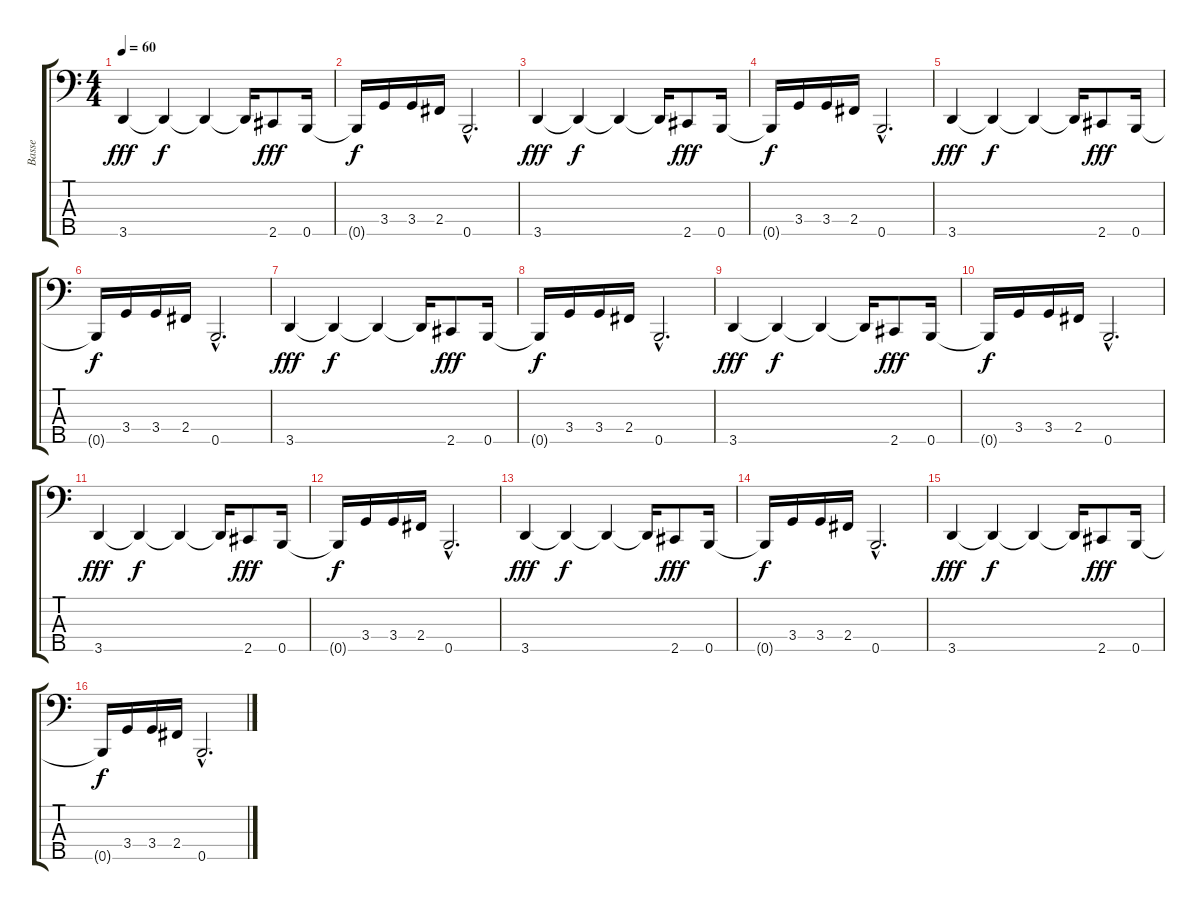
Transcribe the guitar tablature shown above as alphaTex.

\track ("Basse" "Basse") {instrument electricbassfinger}
\staff {score tabs}
\tuning (G2 D2 A1 E1 B0) {hide}
\ts (4 4)
\tempo 60
\clef f4
\ks c
3.5.4{dy fff} 3.5{t}.4{dy f} 3.5{t}.4 3.5{t}.16 2.5.8{dy fff} 0.5.16 |
0.5{t}.16{dy f} 3.4.16 3.4.16 2.4.16 0.5{hac}.2{d} |
3.5.4{dy fff} 3.5{t}.4{dy f} 3.5{t}.4 3.5{t}.16 2.5.8{dy fff} 0.5.16 |
0.5{t}.16{dy f} 3.4.16 3.4.16 2.4.16 0.5{hac}.2{d} |
3.5.4{dy fff} 3.5{t}.4{dy f} 3.5{t}.4 3.5{t}.16 2.5.8{dy fff} 0.5.16 |
0.5{t}.16{dy f} 3.4.16 3.4.16 2.4.16 0.5{hac}.2{d} |
3.5.4{dy fff} 3.5{t}.4{dy f} 3.5{t}.4 3.5{t}.16 2.5.8{dy fff} 0.5.16 |
0.5{t}.16{dy f} 3.4.16 3.4.16 2.4.16 0.5{hac}.2{d} |
3.5.4{dy fff} 3.5{t}.4{dy f} 3.5{t}.4 3.5{t}.16 2.5.8{dy fff} 0.5.16 |
0.5{t}.16{dy f} 3.4.16 3.4.16 2.4.16 0.5{hac}.2{d} |
3.5.4{dy fff} 3.5{t}.4{dy f} 3.5{t}.4 3.5{t}.16 2.5.8{dy fff} 0.5.16 |
0.5{t}.16{dy f} 3.4.16 3.4.16 2.4.16 0.5{hac}.2{d} |
3.5.4{dy fff} 3.5{t}.4{dy f} 3.5{t}.4 3.5{t}.16 2.5.8{dy fff} 0.5.16 |
0.5{t}.16{dy f} 3.4.16 3.4.16 2.4.16 0.5{hac}.2{d} |
3.5.4{dy fff} 3.5{t}.4{dy f} 3.5{t}.4 3.5{t}.16 2.5.8{dy fff} 0.5.16 |
0.5{t}.16{dy f} 3.4.16 3.4.16 2.4.16 0.5{hac}.2{d}
